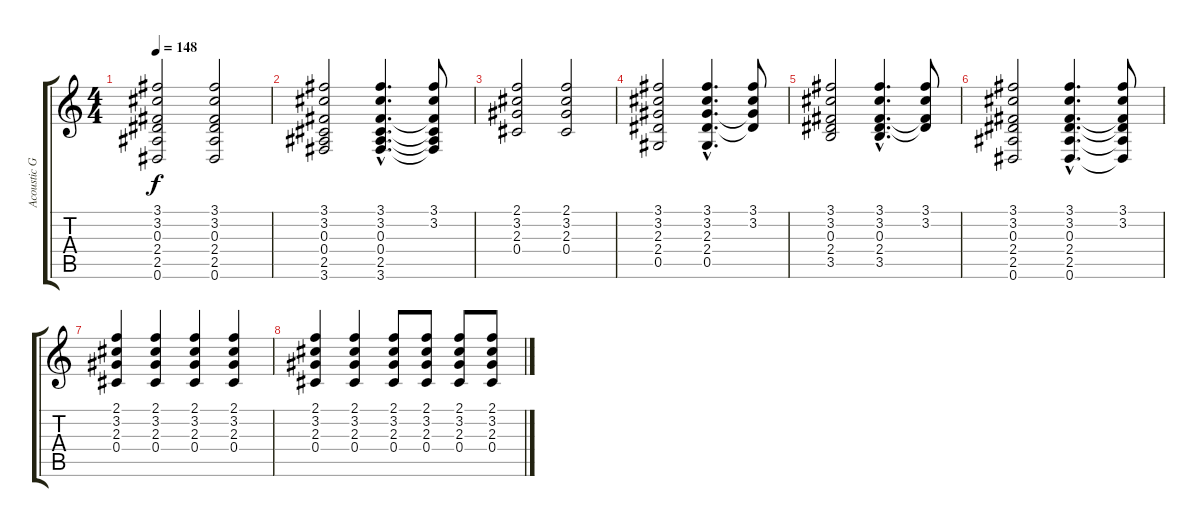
\track ("Acoustic Guitar" "Acoustic G") {instrument acousticguitarsteel}
\staff {score tabs}
\tuning (Eb4 Bb3 Gb3 Db3 Ab2 Eb2) {hide}
\ts (4 4)
\tempo 148
\clef g2
\ks c
(3.1 3.2 0.3 2.4 2.5 0.6).2{dy f} (3.1 3.2 0.3 2.4 2.5 0.6).2 |
(3.1 3.2 0.3 0.4 2.5 3.6).2 (3.1{hac} 3.2{hac} 0.3{hac} 0.4{hac} 2.5{hac} 3.6{hac}).4{d} (3.1 3.2 0.3{t} 0.4{t} 2.5{t} 3.6{t}).8 |
(2.1 3.2 2.3 0.4).2 (2.1 3.2 2.3 0.4).2 |
(3.1 3.2 2.3 2.4 0.5).2 (3.1{hac} 3.2{hac} 2.3{hac} 2.4{hac} 0.5{hac}).4{d} (3.1 3.2 2.3{t} 2.4{t}).8 |
(3.1 3.2 0.3 2.4 3.5).2 (3.1{hac} 3.2{hac} 0.3{hac} 2.4{hac} 3.5{hac}).4{d} (3.1 3.2 0.3{t} 2.4{t}).8 |
(3.1 3.2 0.3 2.4 2.5 0.6).2 (3.1{hac} 3.2{hac} 0.3{hac} 2.4{hac} 2.5{hac} 0.6{hac}).4{d} (3.1 3.2 0.3{t} 2.4{t} 2.5{t} 0.6{t}).8 |
(2.1 3.2 2.3 0.4).4 (2.1 3.2 2.3 0.4).4 (2.1 3.2 2.3 0.4).4 (2.1 3.2 2.3 0.4).4 |
(2.1 3.2 2.3 0.4).4 (2.1 3.2 2.3 0.4).4 (2.1 3.2 2.3 0.4).8 (2.1 3.2 2.3 0.4).8 (2.1 3.2 2.3 0.4).8 (2.1 3.2 2.3 0.4).8
